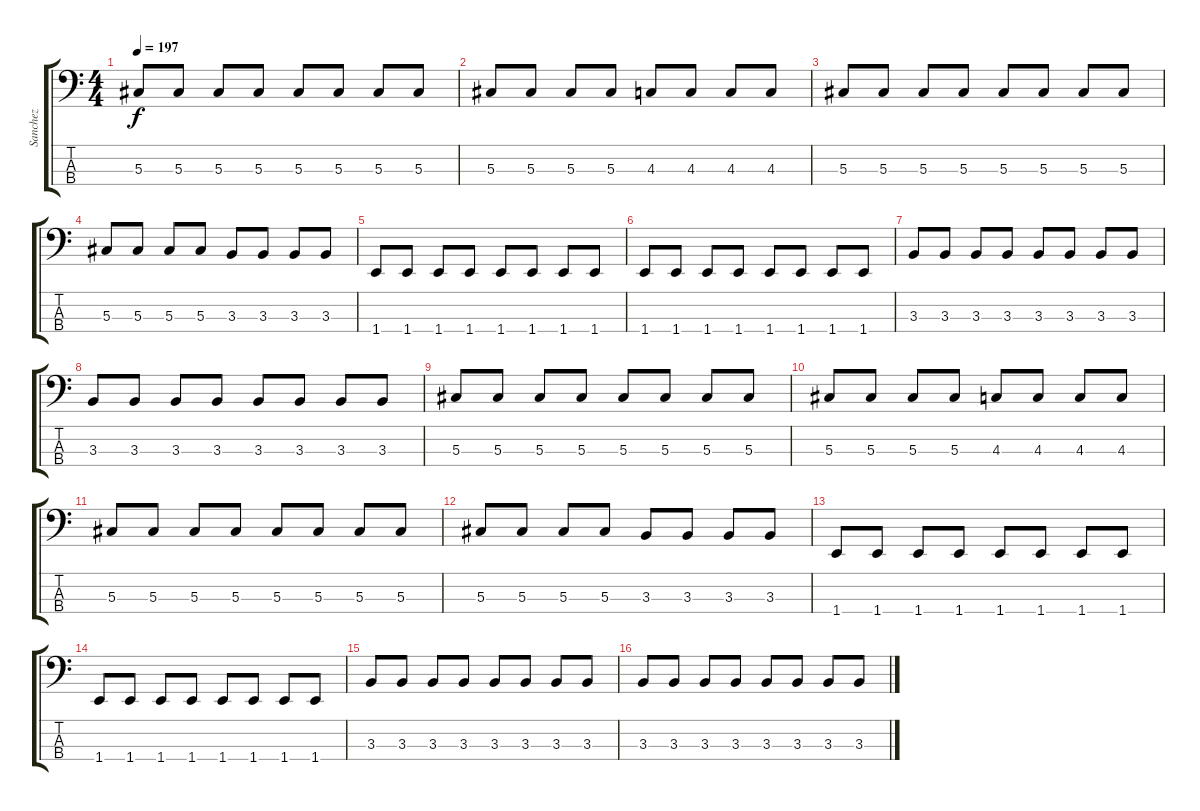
\track ("Sanchez" "Sanchez") {instrument electricbassfinger}
\staff {score tabs}
\tuning (Gb2 Db2 Ab1 Eb1) {hide}
\ts (4 4)
\tempo 197
\clef f4
\ks c
5.3.8{dy f} 5.3.8 5.3.8 5.3.8 5.3.8 5.3.8 5.3.8 5.3.8 |
5.3.8 5.3.8 5.3.8 5.3.8 4.3.8 4.3.8 4.3.8 4.3.8 |
5.3.8 5.3.8 5.3.8 5.3.8 5.3.8 5.3.8 5.3.8 5.3.8 |
5.3.8 5.3.8 5.3.8 5.3.8 3.3.8 3.3.8 3.3.8 3.3.8 |
1.4.8 1.4.8 1.4.8 1.4.8 1.4.8 1.4.8 1.4.8 1.4.8 |
1.4.8 1.4.8 1.4.8 1.4.8 1.4.8 1.4.8 1.4.8 1.4.8 |
3.3.8 3.3.8 3.3.8 3.3.8 3.3.8 3.3.8 3.3.8 3.3.8 |
3.3.8 3.3.8 3.3.8 3.3.8 3.3.8 3.3.8 3.3.8 3.3.8 |
5.3.8 5.3.8 5.3.8 5.3.8 5.3.8 5.3.8 5.3.8 5.3.8 |
5.3.8 5.3.8 5.3.8 5.3.8 4.3.8 4.3.8 4.3.8 4.3.8 |
5.3.8 5.3.8 5.3.8 5.3.8 5.3.8 5.3.8 5.3.8 5.3.8 |
5.3.8 5.3.8 5.3.8 5.3.8 3.3.8 3.3.8 3.3.8 3.3.8 |
1.4.8 1.4.8 1.4.8 1.4.8 1.4.8 1.4.8 1.4.8 1.4.8 |
1.4.8 1.4.8 1.4.8 1.4.8 1.4.8 1.4.8 1.4.8 1.4.8 |
3.3.8 3.3.8 3.3.8 3.3.8 3.3.8 3.3.8 3.3.8 3.3.8 |
3.3.8 3.3.8 3.3.8 3.3.8 3.3.8 3.3.8 3.3.8 3.3.8
